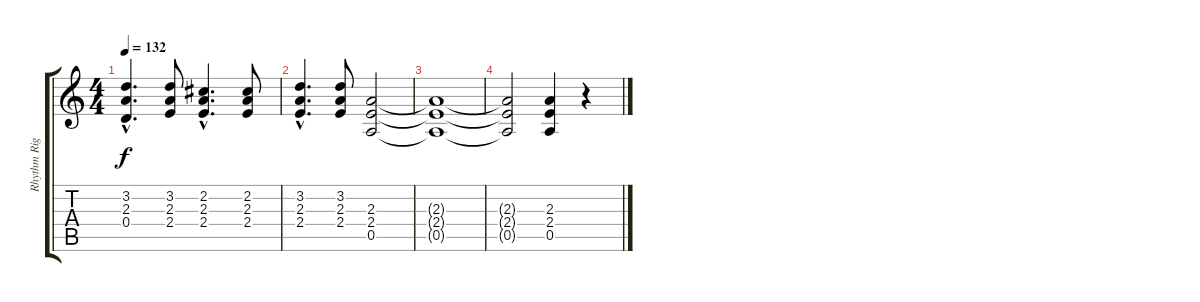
\track ("Rhythm Right pan" "Rhythm Rig") {instrument distortionguitar}
\staff {score tabs}
\tuning (E4 B3 G3 D3 A2 E2) {hide}
\ts (4 4)
\tempo 132
\clef g2
\ks c
(3.2{hac} 2.3{hac} 0.4{hac}).4{d dy f} (3.2 2.3 2.4).8 (2.2{hac} 2.3{hac} 2.4{hac}).4{d} (2.2 2.3 2.4).8 |
(3.2{hac} 2.3{hac} 2.4{hac}).4{d} (3.2 2.3 2.4).8 (2.3 2.4 0.5).2 |
(2.3{t} 2.4{t} 0.5{t}).1 |
(2.3{t} 2.4{t} 0.5{t}).2 (2.3 2.4 0.5).4 r.4
